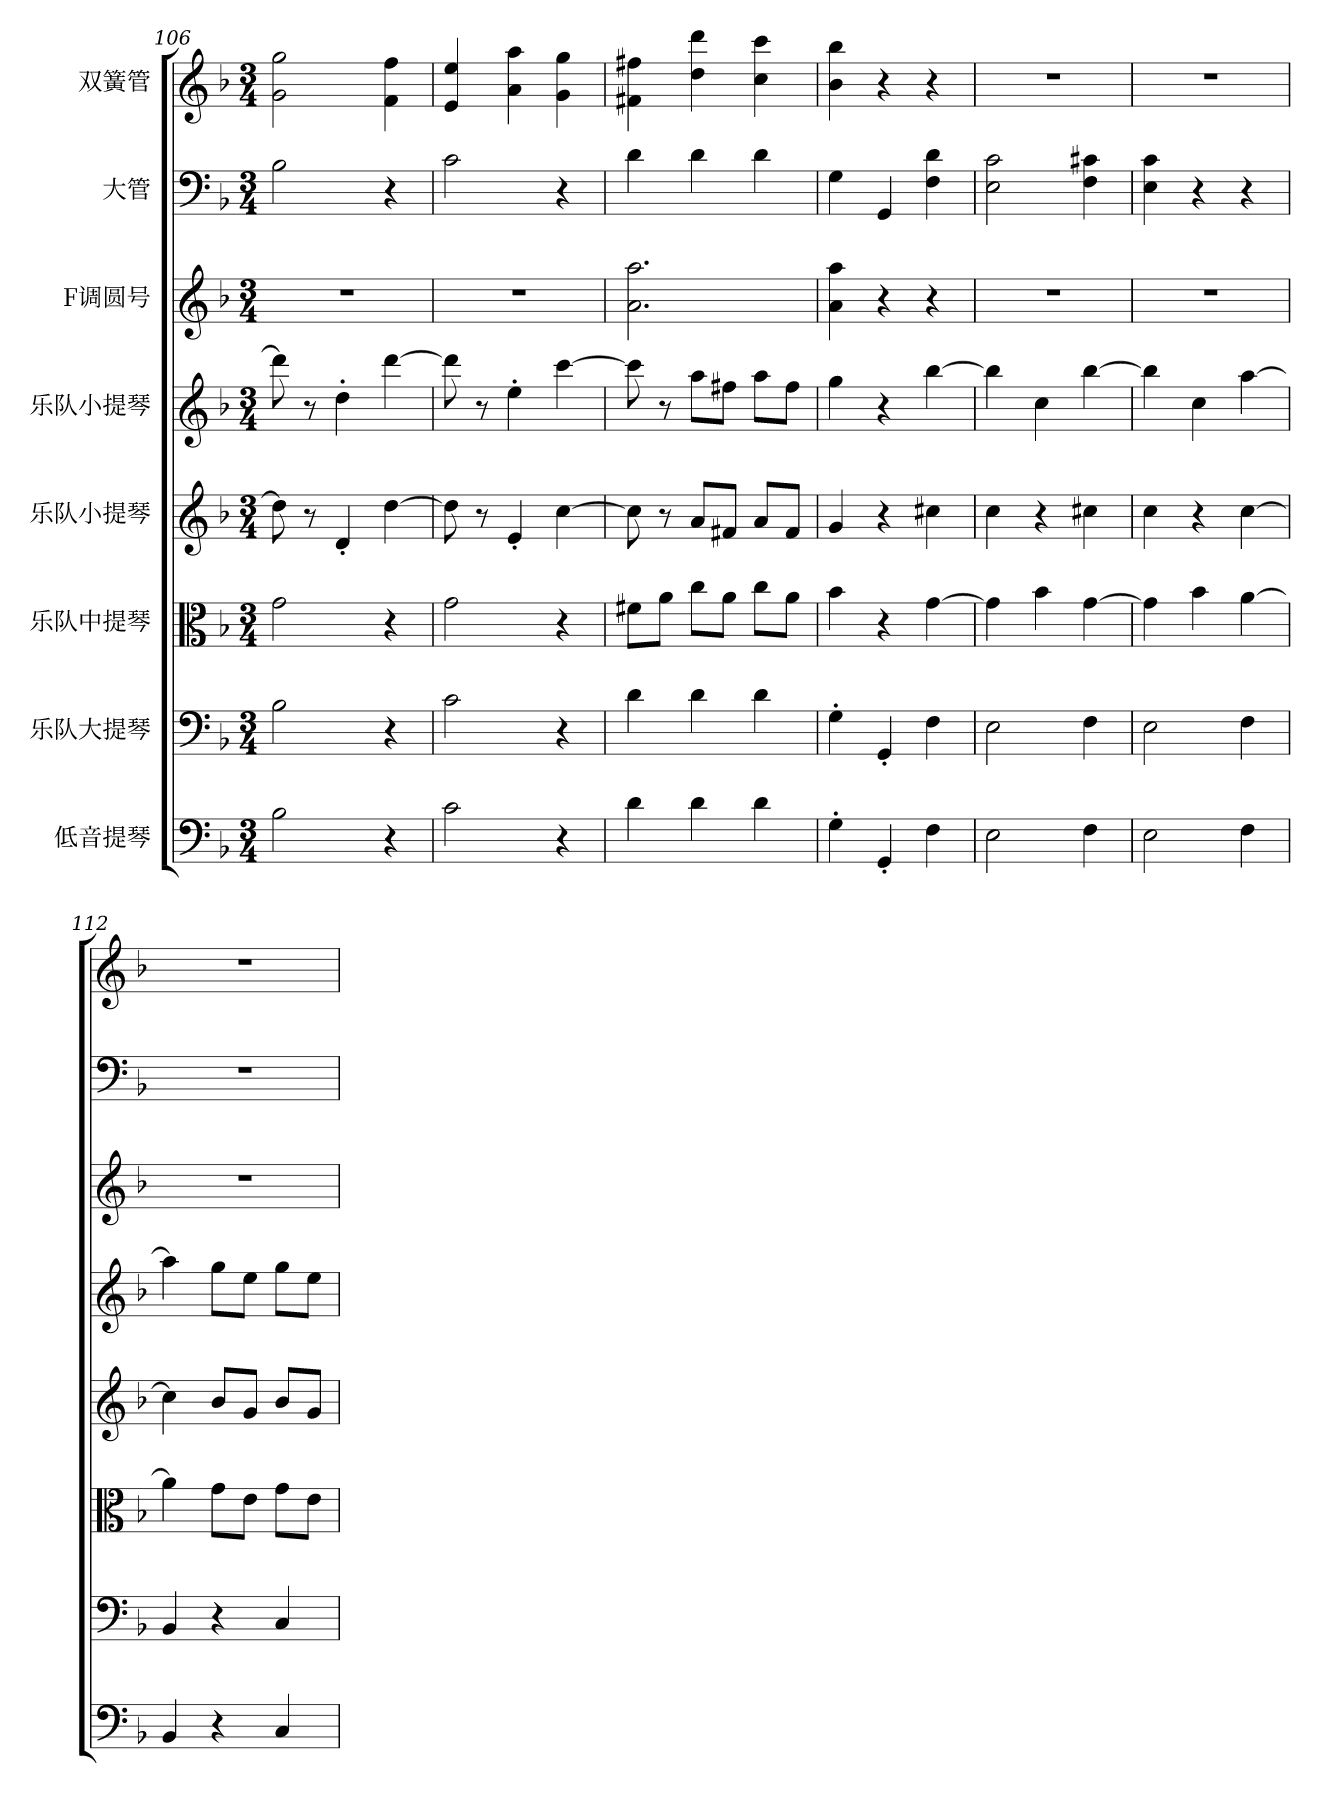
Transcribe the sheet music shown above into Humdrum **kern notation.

**kern	**kern	**kern	**kern	**kern	**kern	**kern	**kern
*part8	*part7	*part6	*part5	*part4	*part3	*part2	*part1
*staff8	*staff7	*staff6	*staff5	*staff4	*staff3	*staff2	*staff1
*I"低音提琴	*I"乐队大提琴	*I"乐队中提琴	*I"乐队小提琴	*I"乐队小提琴	*I"F调圆号	*I"大管	*I"双簧管
*clefF4	*clefF4	*clefC3	*clefG2	*clefG2	*clefG2	*clefF4	*clefG2
*ITrd7c12	*	*	*	*	*ITrd4c7	*	*
*k[b-]	*k[b-]	*k[b-]	*k[b-]	*k[b-]	*k[b-e-]	*k[b-]	*k[b-]
*M3/4	*M3/4	*M3/4	*M3/4	*M3/4	*M3/4	*M3/4	*M3/4
*MM132	*MM132	*MM132	*MM132	*MM132	*MM132	*MM132	*MM132
=106	=106	=106	=106	=106	=106	=106	=106
2BB-\	2B-\	2g\	8dd\]	8ddd\]	2.r	2B-\	2g\ 2gg\
.	.	.	8r	8r	.	.	.
.	.	.	4d'/	4dd'\	.	.	.
4r	4r	4r	[4dd\	[4ddd\	.	4r	4f\ 4ff\
=107	=107	=107	=107	=107	=107	=107	=107
2C\	2c\	2g\	8dd\]	8ddd\]	2.r	2c\	4e/ 4ee/
.	.	.	8r	8r	.	.	.
.	.	.	4e'/	4ee'\	.	.	4a\ 4aa\
4r	4r	4r	[4cc\	[4ccc\	.	4r	4g\ 4gg\
=108	=108	=108	=108	=108	=108	=108	=108
4D\	4d\	8f#X\L	8cc\]	8ccc\]	2.d\ 2.dd\	4d\	4f#X\ 4ff#X\
.	.	8a\J	8r	8r	.	.	.
4D\	4d\	8cc\L	8a/L	8aa\L	.	4d\	4dd\ 4ddd\
.	.	8a\J	8f#X/J	8ff#X\J	.	.	.
4D\	4d\	8cc\L	8a/L	8aa\L	.	4d\	4cc\ 4ccc\
.	.	8a\J	8f#/J	8ff#\J	.	.	.
=109	=109	=109	=109	=109	=109	=109	=109
4GG'\	4G'\	4b-\	4g/	4gg\	4d\ 4dd\	4G\	4b-\ 4bb-\
4GGG'/	4GG'/	4r	4r	4r	4r	4GG/	4r
4FF\	4F\	[4g\	4cc#X\	[4bb-\	4r	4F\ 4d\	4r
=110	=110	=110	=110	=110	=110	=110	=110
2EE\	2E\	4g\]	4cc\	4bb-\]	2.r	2E\ 2c\	2.r
.	.	4b-\	4r	4cc\	.	.	.
4FF\	4F\	[4g\	4cc#X\	[4bb-\	.	4F\ 4c#X\	.
=111	=111	=111	=111	=111	=111	=111	=111
2EE\	2E\	4g\]	4cc\	4bb-\]	2.r	4E\ 4c\	2.r
.	.	4b-\	4r	4cc\	.	4r	.
4FF\	4F\	[4a\	[4cc\	[4aa\	.	4r	.
=112	=112	=112	=112	=112	=112	=112	=112
4BBB-/	4BB-/	4a\]	4cc\]	4aa\]	2.r	2.r	2.r
4r	4r	8g\L	8b-/L	8gg\L	.	.	.
.	.	8e\J	8g/J	8ee\J	.	.	.
4CC/	4C/	8g\L	8b-/L	8gg\L	.	.	.
.	.	8e\J	8g/J	8ee\J	.	.	.
=	=	=	=	=	=	=	=
*-	*-	*-	*-	*-	*-	*-	*-
